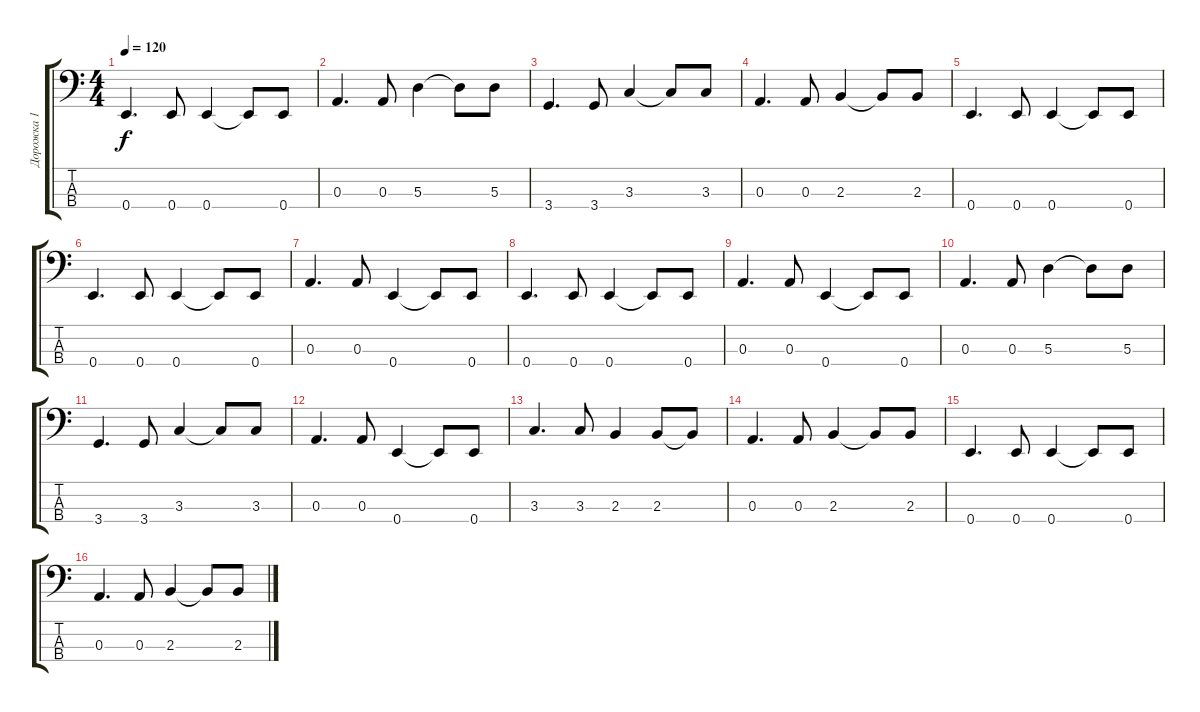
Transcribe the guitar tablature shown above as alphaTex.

\track ("Дорожка 1" "Дорожка 1") {instrument electricbassfinger}
\staff {score tabs}
\tuning (G2 D2 A1 E1) {hide}
\ts (4 4)
\tempo 120
\clef f4
\ks c
0.4.4{d dy f} 0.4.8 0.4.4 0.4{t}.8 0.4.8 |
0.3.4{d} 0.3.8 5.3.4 5.3{t}.8 5.3.8 |
3.4.4{d} 3.4.8 3.3.4 3.3{t}.8 3.3.8 |
0.3.4{d} 0.3.8 2.3.4 2.3{t}.8 2.3.8 |
0.4.4{d} 0.4.8 0.4.4 0.4{t}.8 0.4.8 |
0.4.4{d} 0.4.8 0.4.4 0.4{t}.8 0.4.8 |
0.3.4{d} 0.3.8 0.4.4 0.4{t}.8 0.4.8 |
0.4.4{d} 0.4.8 0.4.4 0.4{t}.8 0.4.8 |
0.3.4{d} 0.3.8 0.4.4 0.4{t}.8 0.4.8 |
0.3.4{d} 0.3.8 5.3.4 5.3{t}.8 5.3.8 |
3.4.4{d} 3.4.8 3.3.4 3.3{t}.8 3.3.8 |
0.3.4{d} 0.3.8 0.4.4 0.4{t}.8 0.4.8 |
3.3.4{d} 3.3.8 2.3.4 2.3.8 2.3{t}.8 |
0.3.4{d} 0.3.8 2.3.4 2.3{t}.8 2.3.8 |
0.4.4{d} 0.4.8 0.4.4 0.4{t}.8 0.4.8 |
0.3.4{d} 0.3.8 2.3.4 2.3{t}.8 2.3.8
